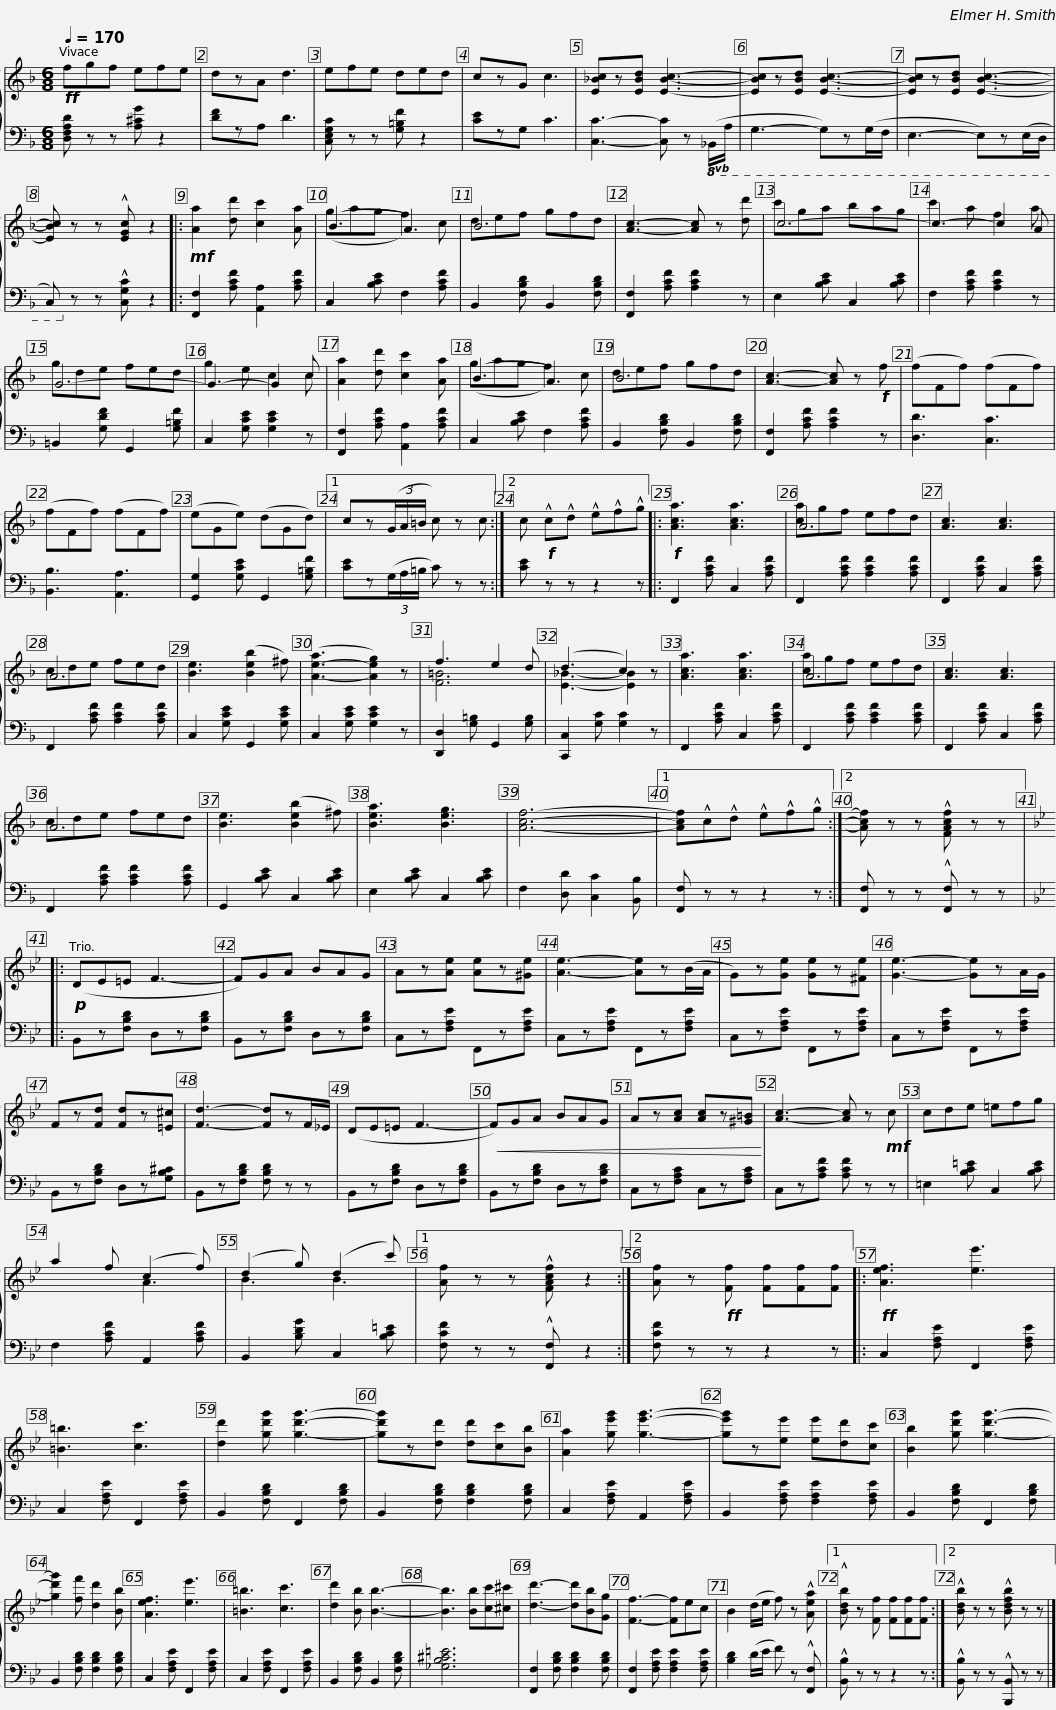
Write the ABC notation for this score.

X:1
%%score { ( 1 3 ) | 2 }
L:1/8
Q:1/4=170
M:6/8
I:linebreak $
K:F
V:1 treble
V:3 treble
V:2 bass
V:1
!ff! fgf efe | dzA d3 | efe ded | czG c3 | [E_Bc]z[EBd] [EBc]3- |$ %5
 [EBc]z[EBd] [EBc]3- | [EBc]z[EBd] [EBc]3- | [EBc] z z !^![EGc] z2 |:!mf! [Aa]2 [dd'] [cc']2 [Aa] | ((B3 A3)) |$ %10
 B6 | [Ac]3- [Ac] z [dd'] | c6- | c3- c2 A | G6- |$ %15
 G3- G2 c | [Aa]2 [dd'] [cc']2 [Aa] | ((B3 A3)) | B6 | [Ac]3- [Ac] z!f! f |$ %20
 (fFf) (fFf) | (fFf) (fFf) | (eGe) (dGd) |1 cz(3(G/A/=B/ c) z c :|2 c!f! !^!c!^!d !^!e!^!f!^!g |:$ %25
!f! [Aca]3 [Aca]3 | A6 | [Ac]3 [Ac]3 | A6 | [Be]3 ([Beb]2 ^f) | %30
 ([A-e-a]3 [Aeg]2) z |$ f3 e2 d | (d3 c2) z | [Aca]3 [Aca]3 | A6 | %35
 [Ac]3 [Ac]3 |$ A6 | [Be]3 ([Beb]2 ^f) | [Bea]3 [Beg]3 | [Acf]6- |1 %40
 [Acf]!^!c!^!d !^!e!^!f!^!g :|2 [Acf] z z !^![FAcf] z z |:$[K:Bb]!p! (DE=E F3- | F)GA BAG | Az[Ae] [Ae]z[^Ge] | %45
 [Ae]3- [Ae]z(B/A/ |$ G)z[Ge] [Ge]z[^Fe] | [Ge]3- [Ge]zA/G/ | Fz[Fd] [Fd]z[=E^c] | [Fd]3- [Fd]zF/_E/ | %50
 (DE=E F3- |$!<(! F)GA BAG | Az[Ac] [Ac]z[^G=B]!<)! | [Ac]3- [Ac] z!mf! c | cde =efg | %55
 a2 f (c2 f) |$ (d2 g) (d2 c') |1 [Af] z z !^![FAcf] z2 :|2 [Af] z!ff! [Ff] [Ff][Ff][Ff] |:!ff! [Aef]3 [ee']3 | %60
 [=B=b]3 [cc']3 |$ [dd']2 [gd'g'] [gd'g']3- | [gd'g']z[dd'] [dd'][cc'][Bb] | [Aa]2 [ge'g'] [ge'g']3- | [ge'g']z[ee'] [ee'][dd'][cc'] | %65
 [Bb]2 [gd'g'] [gd'g']3- |$ [gd'g']2 [ff'] [dd']2 [Bb] | [Aef]3 [ee']3 | [=B=b]3 [cc']3 | [dd']2 [Bb] [Bb]3- | %70
 [Bb]3 [Bb][cc'][^c^c'] |$ [dd']3- [dd'][Bb][Gg] | [Ff]3- [Ff]ec | B2 (d/e/ f) z !^![Aea] |1 !^![Bdb] z [Ff] [Ff][Ff][Ff] :|2 %75
 !^![Bdb] z z !^![Bdfb] z z |] %76
V:2
 [D,F,A,D] z z [A,^CG] z2 | [DF]zA, D3 | [C,E,G,C] z z [G,=B,F] z2 | [CE]zG, C3 | [C,C]3- [C,C] z!8vb(! (_B,,/A,,/ |$ %5
 G,,3- G,,)z(G,,/F,,/ | E,,3- E,,)z(E,,/D,,/ | C,,)!8vb)! z z !^![C,G,C] z2 |: [F,,F,]2 [A,CF] [A,,A,]2 [A,CF] | C,2 [B,CE] F,2 [A,CF] |$ %10
 B,,2 [F,B,D] B,,2 [F,B,D] | [F,,F,]2 [A,CF] [A,CF]2 z | E,2 [B,CE] C,2 [B,CE] | F,2 [A,CF] [A,CF]2 z | =B,,2 [G,DF] G,,2 [G,=B,F] |$ %15
 C,2 [G,CE] [G,CE]2 z | [F,,F,]2 [A,CF] [A,,A,]2 [A,CF] | C,2 [B,CE] F,2 [A,CF] | B,,2 [F,B,D] B,,2 [F,B,D] | [F,,F,]2 [A,CF] [A,CF]2 z |$ %20
 [D,D]3 [C,C]3 | [B,,B,]3 [A,,A,]3 | [G,,G,]2 [G,CE] G,,2 [G,=B,F] |1 [CE]z(3(G,/A,/=B,/ C) z z :|2 [CE] z z z2 z |:$ %25
 F,,2 [A,CF] C,2 [A,CF] | F,,2 [A,CF] [A,CF]2 [A,CF] | F,,2 [A,CF] C,2 [A,CF] | F,,2 [A,CF] [A,CF]2 [A,CF] | C,2 [G,CE] G,,2 [G,CE] | %30
 C,2 [G,CE] [G,CE]2 z |$ [D,,D,]2 [G,=B,] G,,2 [G,B,] | [C,,C,]2 [G,C] [G,C]2 z | F,,2 [A,CF] C,2 [A,CF] | F,,2 [A,CF] [A,CF]2 [A,CF] | %35
 F,,2 [A,CF] C,2 [A,CF] |$ F,,2 [A,CF] [A,CF]2 [A,CF] | G,,2 [B,CE] C,2 [B,CE] | E,2 [B,CE] C,2 [B,CE] | F,2 [D,D] [C,C]2 [B,,B,] |1 %40
 [F,,F,] z z z2 z :|2 [F,,F,] z z !^![F,,F,] z z |:$[K:Bb] B,,z[F,B,D] D,z[F,B,D] | B,,z[F,B,D] D,z[F,B,D] | C,z[F,A,E] F,,z[F,A,E] | %45
 C,z[F,A,E] F,,z[F,A,E] |$ C,z[F,A,E] F,,z[F,A,E] | C,z[F,A,E] F,,z[F,A,E] | B,,z[F,B,D] D,z[G,B,^C] | B,,z[F,B,D] [F,B,D] z z | %50
 B,,z[F,B,D] D,z[F,B,D] |$ B,,z[F,B,D] D,z[F,B,D] | C,z[F,A,C] C,z[F,A,C] | C,z[A,CF] [A,CF] z z | =E,2 [B,C=E] C,2 [B,CE] | %55
 F,2 [A,CF] A,,2 [A,CF] |$ B,,2 [B,DG] C,2 [B,C=E] |1 [F,CF] z z !^![F,,F,] z2 :|2 [F,CF] z z z2 z |: C,2 [F,A,E] F,,2 [F,A,E] | %60
 C,2 [F,A,E] F,,2 [F,A,E] |$ B,,2 [F,B,D] F,,2 [F,B,D] | B,,2 [F,B,D] [F,B,D]2 [F,B,D] | C,2 [F,A,E] A,,2 [F,A,E] | B,,2 [F,A,E] [F,A,E]2 [F,A,E] | %65
 B,,2 [F,B,D] F,,2 [F,B,D] |$ B,,2 [F,B,D] [F,B,D]2 [F,B,D] | C,2 [F,A,E] F,,2 [F,A,E] | C,2 [F,A,E] F,,2 [F,A,E] | B,,2 [F,B,D] B,,2 [F,B,D] | %70
 [_G,B,^C=E]6 |$ [F,,F,]2 [F,B,D] [F,B,D]2 [F,B,D] | [F,,F,]2 [F,A,E] [F,A,E]2 [F,A,E] | [B,D]2 (D/E/ F) z !^![F,,F,] |1 !^![B,,B,] z z z2 z :|2 %75
 !^![B,,B,] z z !^![B,,,B,,] z z |] %76
V:3
 x6 | x6 | x6 | x6 | x6 |$ %5
 x6 | x6 | x6 |: x6 | (gag f2) c |$ %10
 def gfd | x6 | c'ga bag | c'2 a f2 a | gde fed |$ %15
 g2 e c2 c | x6 | (gag f2) c | def gfd | x6 |$ %20
 x6 | x6 | x6 |1 x6 :|2 x6 |:$ %25
 x6 | [ca]gf efd | x6 | cde fed | x6 | %30
 x6 |$ [F=B]6 | [E_B]3- [EB]2 x | x6 | [ca]gf efd | %35
 x6 |$ cde fed | x6 | x6 | x6 |1 %40
 x6 :|2 x6 |:$[K:Bb] x6 | x6 | x6 | %45
 x6 |$ x6 | x6 | x6 | x6 | %50
 x6 |$ x6 | x6 | x6 | x6 | %55
 x3 A3 |$ B3 B3 |1 x6 :|2 x6 |: x6 | %60
 x6 |$ x6 | x6 | x6 | x6 | %65
 x6 |$ x6 | x6 | x6 | x6 | %70
 x6 |$ x6 | x6 | x6 |1 x6 :|2 %75
 x6 |] %76
